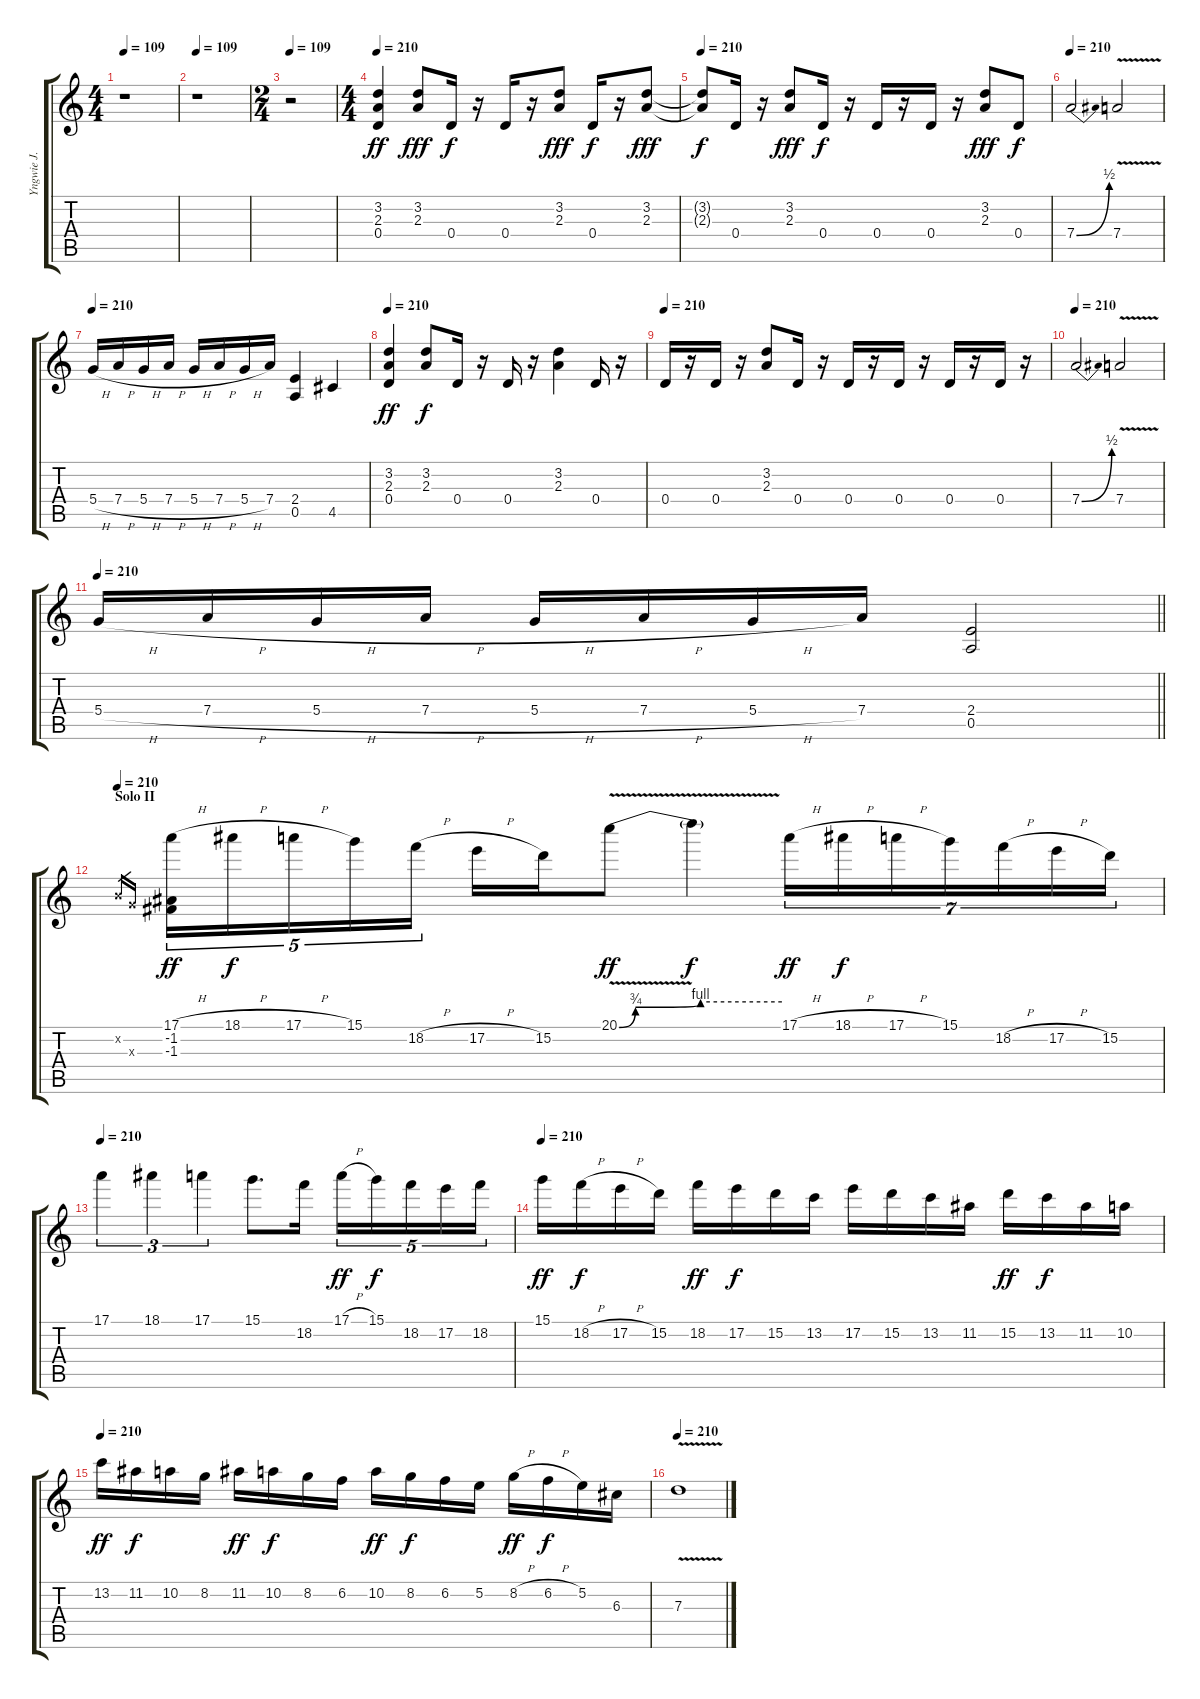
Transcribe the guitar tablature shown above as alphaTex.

\track ("Yngwie J. Malmsteen (Guitar I)" "Yngwie J. ") {instrument overdrivenguitar}
\staff {score tabs}
\tuning (E4 B3 G3 D3 A2 E2) {hide}
\ts (4 4)
\tempo 109
\clef g2
\ks c
r.1{dy f} |
\tempo 109
r.1 |
\ts (2 4)
\tempo 109
r.2 |
\ts (4 4)
\tempo 210
(3.2 2.3 0.4).4{dy ff instrument overdrivenguitar} (3.2 2.3).8{dy fff} 0.4.16{dy f} r.16 0.4.16 r.16 (3.2 2.3).8{dy fff} 0.4.16{dy f} r.16 (3.2 2.3).8{dy fff} |
\tempo 210
(3.2{t} 2.3{t}).8{dy f} 0.4.16 r.16 (3.2 2.3).8{dy fff} 0.4.16{dy f} r.16 0.4.16 r.16 0.4.16 r.16 (3.2 2.3).8{dy fff} 0.4.8{dy f} |
\tempo 210
7.4{be (bend 0 0 60 2)}.2 7.4{v}.2 |
\tempo 210
5.4{h}.16 7.4{h}.16 5.4{h}.16 7.4{h}.16 5.4{h}.16 7.4{h}.16 5.4{h}.16 7.4.16 (2.4 0.5).4 4.5.4 |
\tempo 210
(3.2 2.3 0.4).4{dy ff} (3.2 2.3).8{dy f} 0.4.16 r.16 0.4.16 r.16 (3.2 2.3).4 0.4.16 r.16 |
\tempo 210
0.4.16 r.16 0.4.16 r.16 (3.2 2.3).8 0.4.16 r.16 0.4.16 r.16 0.4.16 r.16 0.4.16 r.16 0.4.16 r.16 |
\tempo 210
7.4{be (bend 0 0 60 2)}.2 7.4{v}.2 |
\tempo 210
\barLineRight lightlight
5.4{h}.16 7.4{h}.16 5.4{h}.16 7.4{h}.16 5.4{h}.16 7.4{h}.16 5.4{h}.16 7.4.16 (2.4 0.5).2 |
\section ("" "Solo II")
\tempo 210
0.2{x}.16{gr} 0.3{x}.16{gr} (17.1{h} -1.2 -1.3).16{tu (5 4) dy ff} 18.1{h}.16{tu (5 4) dy f} 17.1{h}.16{tu (5 4)} 15.1.16{tu (5 4)} 18.2{h}.16{tu (5 4)} 17.2{h}.16 15.2.16 20.1{be (custom 0 0 6 3 30 4 60 4) v}.8{dy ff} 20.1{t}.4{dy f} 17.1{h}.16{tu (7 4) dy ff} 18.1{h}.16{tu (7 4) dy f} 17.1{h}.16{tu (7 4)} 15.1.16{tu (7 4)} 18.2{h}.16{tu (7 4)} 17.2{h}.16{tu (7 4)} 15.2.16{tu (7 4)} |
\tempo 210
17.1.4{tu (3 2)} 18.1.4{tu (3 2)} 17.1.4{tu (3 2)} 15.1.8{d} 18.2.16 17.1{h}.16{tu (5 4) dy ff} 15.1.16{tu (5 4) dy f} 18.2.16{tu (5 4)} 17.2.16{tu (5 4)} 18.2.16{tu (5 4)} |
\tempo 210
15.1.16{dy ff} 18.2{h}.16{dy f} 17.2{h}.16 15.2.16 18.2.16{dy ff} 17.2.16{dy f} 15.2.16 13.2.16 17.2.16 15.2.16 13.2.16 11.2.16 15.2.16{dy ff} 13.2.16{dy f} 11.2.16 10.2.16 |
\tempo 210
13.2.16{dy ff} 11.2.16{dy f} 10.2.16 8.2.16 11.2.16{dy ff} 10.2.16{dy f} 8.2.16 6.2.16 10.2.16{dy ff} 8.2.16{dy f} 6.2.16 5.2.16 8.2{h}.16{dy ff} 6.2{h}.16{dy f} 5.2.16 6.3.16 |
\tempo 210
7.3{v}.1
